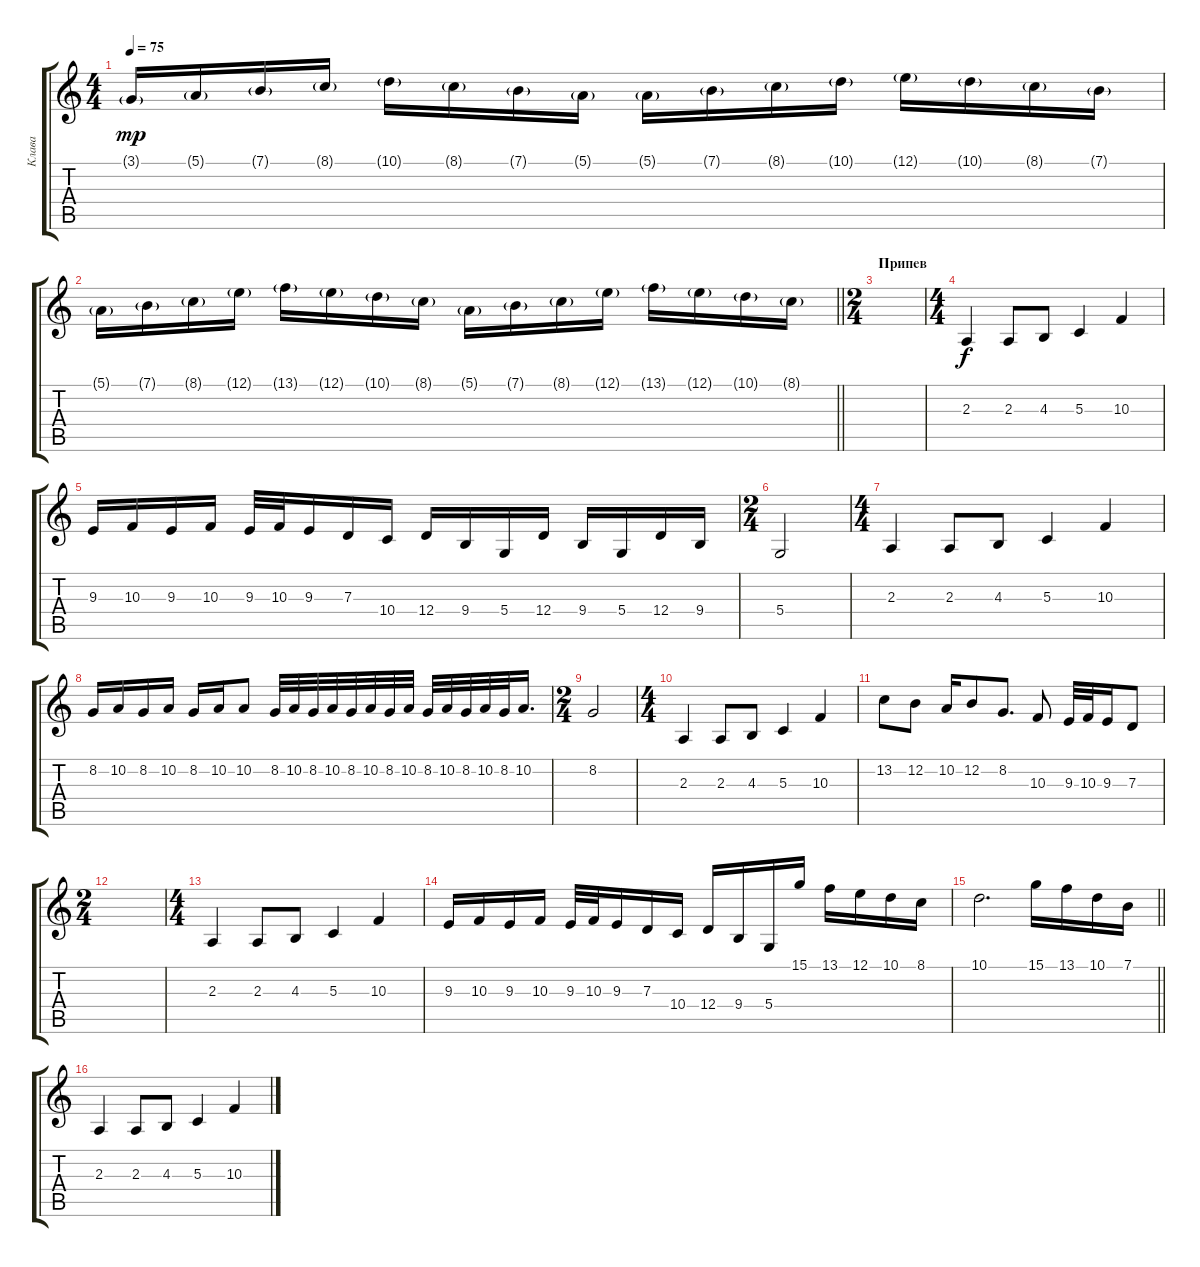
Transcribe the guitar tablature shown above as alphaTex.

\track ("Клава" "Клава") {instrument acousticgrandpiano}
\staff {score tabs}
\tuning (E4 B3 G3 D3 A2 E2) {hide}
\ts (4 4)
\tempo 75
\clef g2
\ks c
3.1{g}.16{dy mp} 5.1{g}.16 7.1{g}.16 8.1{g}.16 10.1{g}.16 8.1{g}.16 7.1{g}.16 5.1{g}.16 5.1{g}.16 7.1{g}.16 8.1{g}.16 10.1{g}.16 12.1{g}.16 10.1{g}.16 8.1{g}.16 7.1{g}.16 |
\barLineRight lightlight
5.1{g}.16 7.1{g}.16 8.1{g}.16 12.1{g}.16 13.1{g}.16 12.1{g}.16 10.1{g}.16 8.1{g}.16 5.1{g}.16 7.1{g}.16 8.1{g}.16 12.1{g}.16 13.1{g}.16 12.1{g}.16 10.1{g}.16 8.1{g}.16 |
\ts (2 4)
\section ("" "Припев")
|
\ts (4 4)
2.3.4{dy f} 2.3.8 4.3.8 5.3.4 10.3.4 |
9.3.16 10.3.16 9.3.16 10.3.16 9.3.32 10.3.32 9.3.16 7.3.16 10.4.16 12.4.16 9.4.16 5.4.16 12.4.16 9.4.16 5.4.16 12.4.16 9.4.16 |
\ts (2 4)
5.4.2 |
\ts (4 4)
2.3.4 2.3.8 4.3.8 5.3.4 10.3.4 |
8.2.16 10.2.16 8.2.16 10.2.16 8.2.16 10.2.16 10.2.8 8.2.32 10.2.32 8.2.32 10.2.32 8.2.32 10.2.32 8.2.32 10.2.32 8.2.32 10.2.32 8.2.32 10.2.32 8.2.32 10.2.16{d} |
\ts (2 4)
8.2.2 |
\ts (4 4)
2.3.4 2.3.8 4.3.8 5.3.4 10.3.4 |
13.2.8 12.2.8 10.2.16 12.2.8 8.2.8{d} 10.3.8 9.3.32 10.3.32 9.3.16 7.3.8 |
\ts (2 4)
|
\ts (4 4)
2.3.4 2.3.8 4.3.8 5.3.4 10.3.4 |
9.3.16 10.3.16 9.3.16 10.3.16 9.3.32 10.3.32 9.3.16 7.3.16 10.4.16 12.4.16 9.4.16 5.4.16 15.1.16 13.1.16 12.1.16 10.1.16 8.1.16 |
\barLineRight lightlight
10.1.2{d} 15.1.16 13.1.16 10.1.16 7.1.16 |
2.3.4 2.3.8 4.3.8 5.3.4 10.3.4
